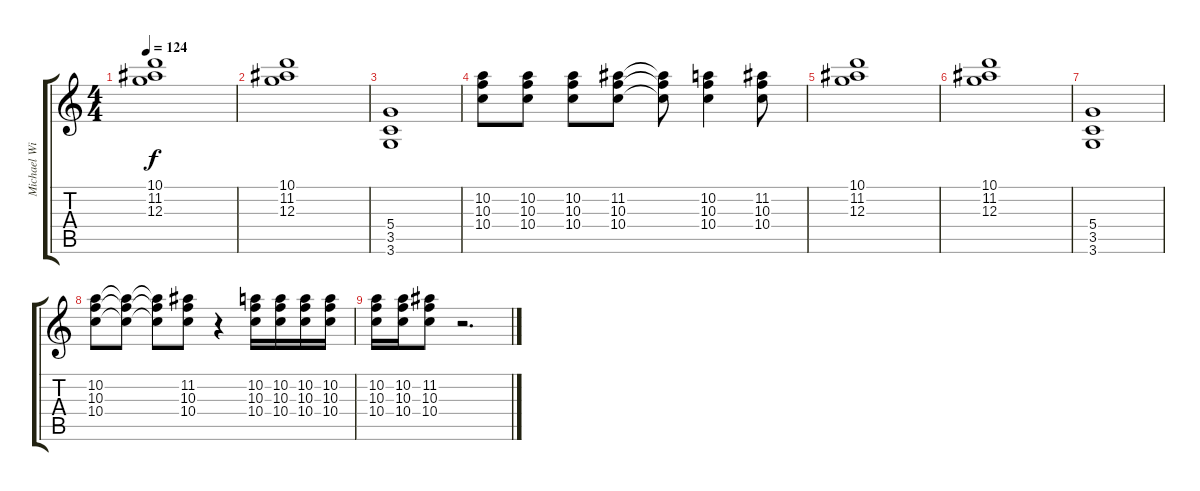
\track ("Michael Wilton (Standard Tuning)" "Michael Wi") {instrument distortionguitar}
\staff {score tabs}
\tuning (E4 B3 G3 D3 A2 E2) {hide}
\ts (4 4)
\tempo 124
\clef g2
\ks c
(10.1 11.2 12.3).1{dy f} |
(10.1 11.2 12.3).1 |
(5.4 3.5 3.6).1 |
(10.2 10.3 10.4).8 (10.2 10.3 10.4).8 (10.2 10.3 10.4).8 (11.2 10.3 10.4).8 (11.2{t} 10.3{t} 10.4{t}).8 (10.2 10.3 10.4).4 (11.2 10.3 10.4).8 |
(10.1 11.2 12.3).1 |
(10.1 11.2 12.3).1 |
(5.4 3.5 3.6).1 |
(10.2 10.3 10.4).8 (10.2{t} 10.3{t} 10.4{t}).8 (10.2{t} 10.3{t} 10.4{t}).8 (11.2 10.3 10.4).8 r.4 (10.2 10.3 10.4).16 (10.2 10.3 10.4).16 (10.2 10.3 10.4).16 (10.2 10.3 10.4).16 |
(10.2 10.3 10.4).16 (10.2 10.3 10.4).16 (11.2 10.3 10.4).8 r.2{d}
